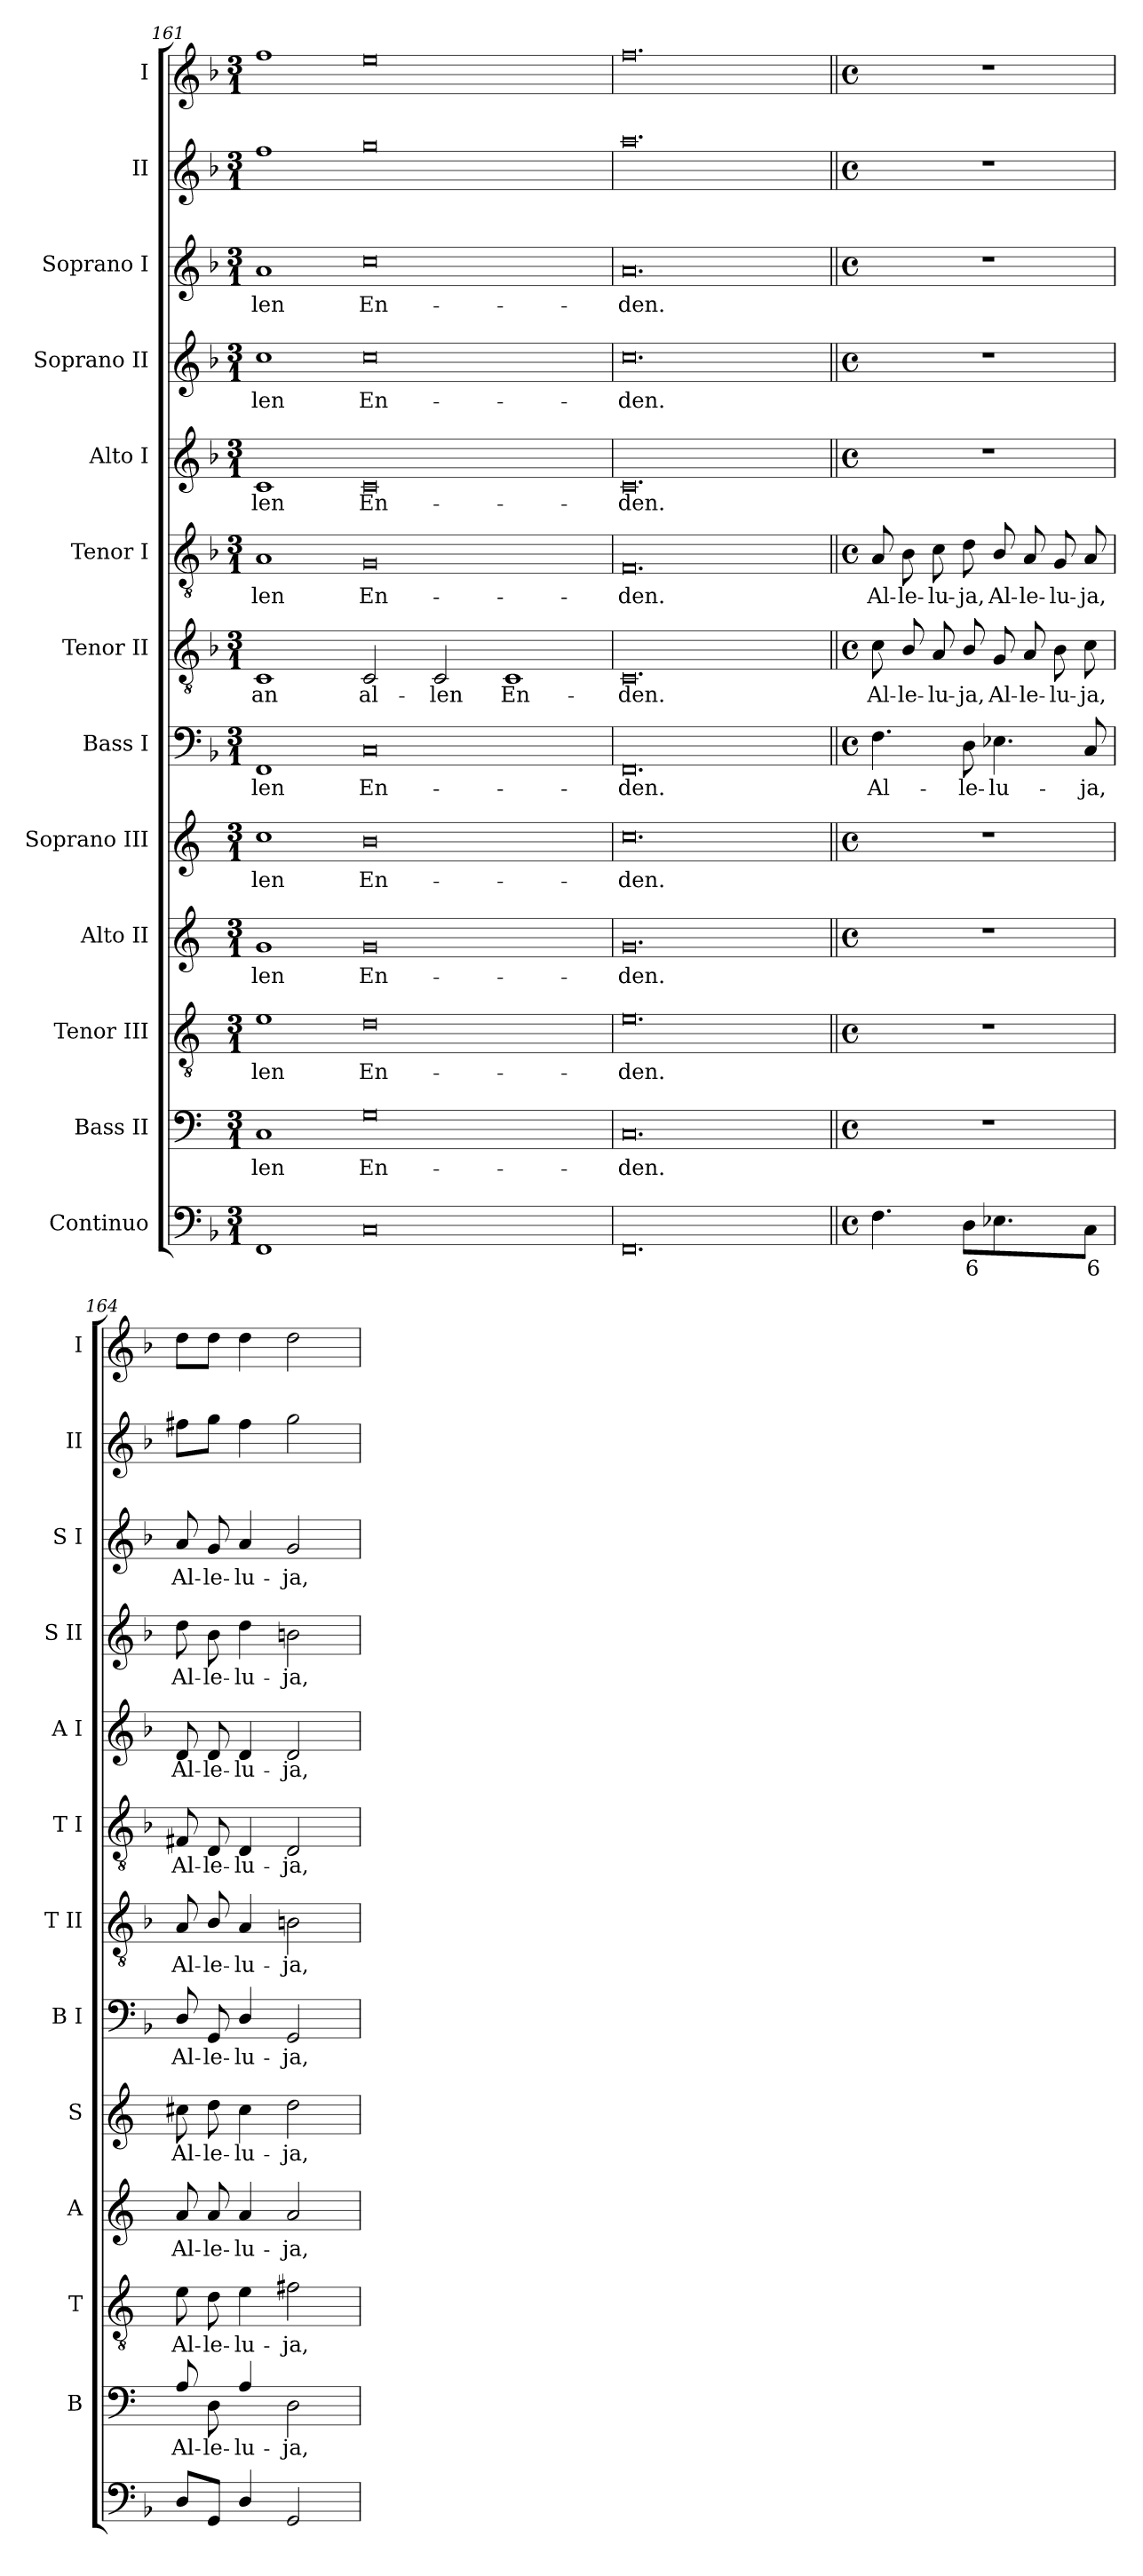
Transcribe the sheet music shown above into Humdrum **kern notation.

**kern	**text	**kern	**text	**kern	**text	**kern	**text	**kern	**text	**kern	**text	**kern	**text	**kern	**text	**kern	**text	**kern	**text	**kern	**text	**kern	**kern
*part13	*part13	*part12	*part12	*part11	*part11	*part10	*part10	*part9	*part9	*part8	*part8	*part7	*part7	*part6	*part6	*part5	*part5	*part4	*part4	*part3	*part3	*part2	*part1
*staff13	*staff13	*staff12	*staff12	*staff11	*staff11	*staff10	*staff10	*staff9	*staff9	*staff8	*staff8	*staff7	*staff7	*staff6	*staff6	*staff5	*staff5	*staff4	*staff4	*staff3	*staff3	*staff2	*staff1
*I"Continuo	*	*I"Bass II	*	*I"Tenor III	*	*I"Alto II	*	*I"Soprano III	*	*I"Bass I	*	*I"Tenor II	*	*I"Tenor I	*	*I"Alto I	*	*I"Soprano II	*	*I"Soprano I	*	*I"II	*I"I
*	*	*I'B	*	*I'T	*	*I'A	*	*I'S	*	*I'B I	*	*I'T II	*	*I'T I	*	*I'A I	*	*I'S II	*	*I'S I	*	*I'II	*I'I
*clefF4	*	*clefF4	*	*clefGv2	*	*clefG2	*	*clefG2	*	*clefF4	*	*clefGv2	*	*clefGv2	*	*clefG2	*	*clefG2	*	*clefG2	*	*clefG2	*clefG2
*	*	*ITrd4c7	*	*ITrd4c7	*	*ITrd4c7	*	*ITrd4c7	*	*	*	*	*	*	*	*	*	*	*	*	*	*	*
*k[b-]	*	*k[b-]	*	*k[b-]	*	*k[b-]	*	*k[b-]	*	*k[b-]	*	*k[b-]	*	*k[b-]	*	*k[b-]	*	*k[b-]	*	*k[b-]	*	*k[b-]	*k[b-]
*F:	*	*F:	*	*F:	*	*F:	*	*F:	*	*F:	*	*F:	*	*F:	*	*F:	*	*F:	*	*F:	*	*F:	*F:
*M3/1	*	*M3/1	*	*M3/1	*	*M3/1	*	*M3/1	*	*M3/1	*	*M3/1	*	*M3/1	*	*M3/1	*	*M3/1	*	*M3/1	*	*M3/1	*M3/1
=161	=161	=161	=161	=161	=161	=161	=161	=161	=161	=161	=161	=161	=161	=161	=161	=161	=161	=161	=161	=161	=161	=161	=161
!	!	!	!LO:LY:b	!	!LO:LY:b	!	!LO:LY:b	!	!LO:LY:b	!	!LO:LY:b	!	!LO:LY:b	!	!LO:LY:b	!	!LO:LY:b	!	!LO:LY:b	!	!LO:LY:b	!	!
1FF	.	1FF	-len	1A	-len	1c	-len	1f	-len	1FF	-len	1C	an	1A	-len	1c	-len	1cc	-len	1a	-len	1ff	1ff
!	!	!	!LO:LY:b	!	!LO:LY:b	!	!LO:LY:b	!	!LO:LY:b	!	!LO:LY:b	!	!LO:LY:b	!	!LO:LY:b	!	!LO:LY:b	!	!LO:LY:b	!	!LO:LY:b	!	!
0C	.	0C	En-	0G	En-	0c	En-	0e	En-	0C	En-	2C	al-	0G	En-	0c	En-	0cc	En-	0cc	En-	0gg	0ee
!	!	!	!	!	!	!	!	!	!	!	!	!	!LO:LY:b	!	!	!	!	!	!	!	!	!	!
.	.	.	.	.	.	.	.	.	.	.	.	2C	-len	.	.	.	.	.	.	.	.	.	.
!	!	!	!	!	!	!	!	!	!	!	!	!	!LO:LY:b	!	!	!	!	!	!	!	!	!	!
.	.	.	.	.	.	.	.	.	.	.	.	1C	En-	.	.	.	.	.	.	.	.	.	.
=162	=162	=162	=162	=162	=162	=162	=162	=162	=162	=162	=162	=162	=162	=162	=162	=162	=162	=162	=162	=162	=162	=162	=162
!	!	!	!LO:LY:b	!	!LO:LY:b	!	!LO:LY:b	!	!LO:LY:b	!	!LO:LY:b	!	!LO:LY:b	!	!LO:LY:b	!	!LO:LY:b	!	!LO:LY:b	!	!LO:LY:b	!	!
0.FF	.	0.FF	-den.	0.A	-den.	0.c	-den.	0.f	-den.	0.FF	-den.	0.C	-den.	0.F	-den.	0.c	-den.	0.cc	-den.	0.a	-den.	0.aa	0.ff
=163||	=163||	=163||	=163||	=163||	=163||	=163||	=163||	=163||	=163||	=163||	=163||	=163||	=163||	=163||	=163||	=163||	=163||	=163||	=163||	=163||	=163||	=163||	=163||
*M4/4	*	*M4/4	*	*M4/4	*	*M4/4	*	*M4/4	*	*M4/4	*	*M4/4	*	*M4/4	*	*M4/4	*	*M4/4	*	*M4/4	*	*M4/4	*M4/4
*met(c)	*	*met(c)	*	*met(c)	*	*met(c)	*	*met(c)	*	*met(c)	*	*met(c)	*	*met(c)	*	*met(c)	*	*met(c)	*	*met(c)	*	*met(c)	*met(c)
!	!	!	!	!	!	!	!	!	!	!	!LO:LY:b	!	!LO:LY:b	!	!LO:LY:b	!	!	!	!	!	!	!	!
4.F	.	1r	.	1r	.	1r	.	1r	.	4.F	Al-	8c	Al-	8A	Al-	1r	.	1r	.	1r	.	1r	1r
!	!	!	!	!	!	!	!	!	!	!	!	!	!LO:LY:b	!	!LO:LY:b	!	!	!	!	!	!	!	!
.	.	.	.	.	.	.	.	.	.	.	.	8B-/	-le-	8B-	-le-	.	.	.	.	.	.	.	.
!	!	!	!	!	!	!	!	!	!	!	!	!	!LO:LY:b	!	!LO:LY:b	!	!	!	!	!	!	!	!
.	.	.	.	.	.	.	.	.	.	.	.	8A	-lu-	8c	-lu-	.	.	.	.	.	.	.	.
!	!LO:LY:b	!	!	!	!	!	!	!	!	!	!LO:LY:b	!	!LO:LY:b	!	!LO:LY:b	!	!	!	!	!	!	!	!
8DL	6	.	.	.	.	.	.	.	.	8D	-le-	8B-/	-ja,	8d	-ja,	.	.	.	.	.	.	.	.
!	!	!	!	!	!	!	!	!	!	!	!LO:LY:b	!	!LO:LY:b	!	!LO:LY:b	!	!	!	!	!	!	!	!
4.E-X	.	.	.	.	.	.	.	.	.	4.E-X	-lu-	8G	Al-	8B-/	Al-	.	.	.	.	.	.	.	.
!	!	!	!	!	!	!	!	!	!	!	!	!	!LO:LY:b	!	!LO:LY:b	!	!	!	!	!	!	!	!
.	.	.	.	.	.	.	.	.	.	.	.	8A	-le-	8A	-le-	.	.	.	.	.	.	.	.
!	!	!	!	!	!	!	!	!	!	!	!	!	!LO:LY:b	!	!LO:LY:b	!	!	!	!	!	!	!	!
.	.	.	.	.	.	.	.	.	.	.	.	8B-	-lu-	8G	-lu-	.	.	.	.	.	.	.	.
!	!LO:LY:b	!	!	!	!	!	!	!	!	!	!LO:LY:b	!	!LO:LY:b	!	!LO:LY:b	!	!	!	!	!	!	!	!
8CJ	6	.	.	.	.	.	.	.	.	8C	-ja,	8c	-ja,	8A	-ja,	.	.	.	.	.	.	.	.
=164	=164	=164	=164	=164	=164	=164	=164	=164	=164	=164	=164	=164	=164	=164	=164	=164	=164	=164	=164	=164	=164	=164	=164
!	!	!	!LO:LY:b	!	!LO:LY:b	!	!LO:LY:b	!	!LO:LY:b	!	!LO:LY:b	!	!LO:LY:b	!	!LO:LY:b	!	!LO:LY:b	!	!LO:LY:b	!	!LO:LY:b	!	!
8D/L	.	8D/	Al-	8A	Al-	8d	Al-	8f#X	Al-	8D/	Al-	8A	Al-	8F#X	Al-	8d	Al-	8dd	Al-	8a	Al-	8ff#XL	8ddL
!	!	!	!LO:LY:b	!	!LO:LY:b	!	!LO:LY:b	!	!LO:LY:b	!	!LO:LY:b	!	!LO:LY:b	!	!LO:LY:b	!	!LO:LY:b	!	!LO:LY:b	!	!LO:LY:b	!	!
8GGJ	.	8GG	-le-	8G	-le-	8d	-le-	8g	-le-	8GG	-le-	8B-/	-le-	8D	-le-	8d	-le-	8b-	-le-	8g	-le-	8ggJ	8ddJ
!	!	!	!LO:LY:b	!	!LO:LY:b	!	!LO:LY:b	!	!LO:LY:b	!	!LO:LY:b	!	!LO:LY:b	!	!LO:LY:b	!	!LO:LY:b	!	!LO:LY:b	!	!LO:LY:b	!	!
4D/	.	4D/	-lu-	4A	-lu-	4d	-lu-	4f#	-lu-	4D/	-lu-	4A	-lu-	4D	-lu-	4d	-lu-	4dd	-lu-	4a	-lu-	4ff#	4dd
!	!	!	!LO:LY:b	!	!LO:LY:b	!	!LO:LY:b	!	!LO:LY:b	!	!LO:LY:b	!	!LO:LY:b	!	!LO:LY:b	!	!LO:LY:b	!	!LO:LY:b	!	!LO:LY:b	!	!
2GG	.	2GG	-ja,	2Bn	-ja,	2d	-ja,	2g	-ja,	2GG	-ja,	2Bn	-ja,	2D	-ja,	2d	-ja,	2bn	-ja,	2g	-ja,	2gg	2dd
=	=	=	=	=	=	=	=	=	=	=	=	=	=	=	=	=	=	=	=	=	=	=	=
*-	*-	*-	*-	*-	*-	*-	*-	*-	*-	*-	*-	*-	*-	*-	*-	*-	*-	*-	*-	*-	*-	*-	*-
